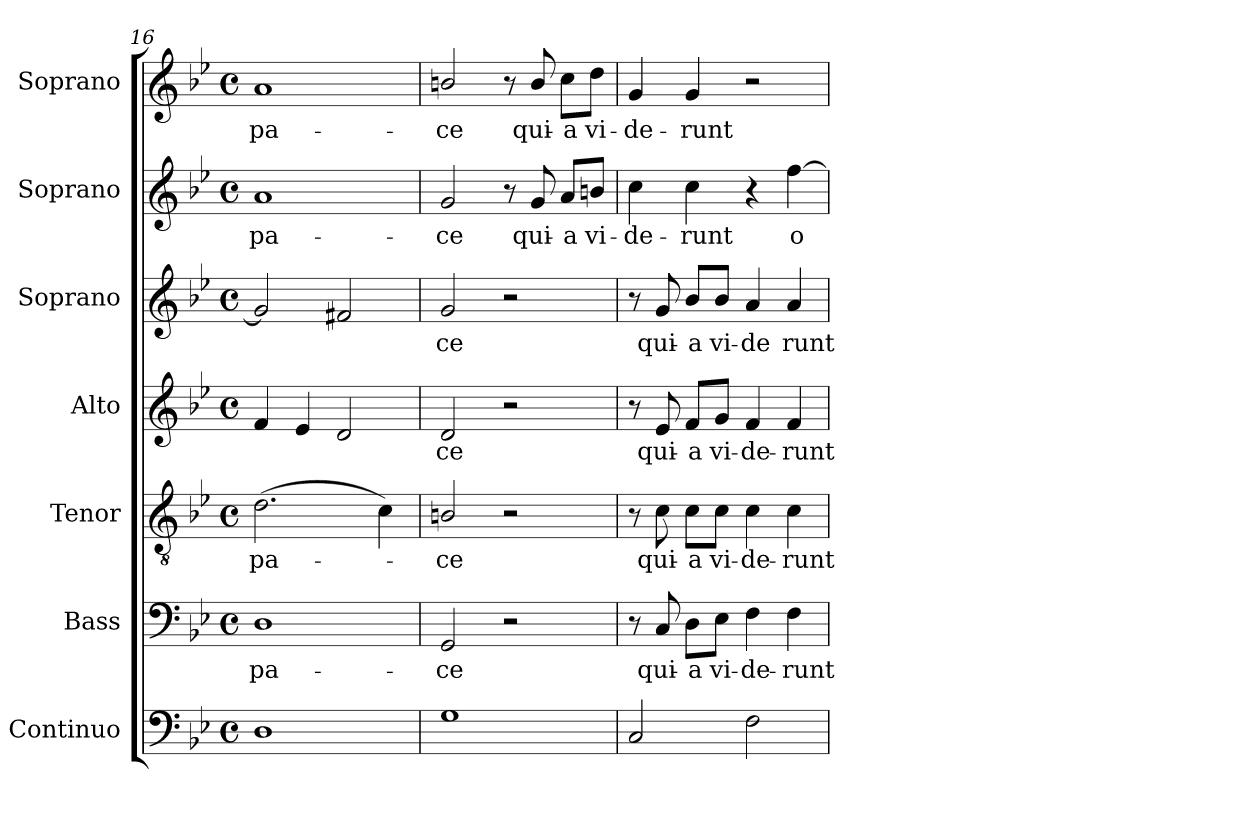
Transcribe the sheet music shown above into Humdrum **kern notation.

**kern	**kern	**text	**kern	**text	**kern	**text	**kern	**text	**kern	**text	**kern	**text
*part7	*part6	*part6	*part5	*part5	*part4	*part4	*part3	*part3	*part2	*part2	*part1	*part1
*staff7	*staff6	*staff6	*staff5	*staff5	*staff4	*staff4	*staff3	*staff3	*staff2	*staff2	*staff1	*staff1
*I"Continuo	*I"Bass	*	*I"Tenor	*	*I"Alto	*	*I"Soprano	*	*I"Soprano	*	*I"Soprano	*
*I'Cont.	*I'B.	*	*I'T.	*	*I'A.	*	*I'S.	*	*I'S.	*	*I'S.	*
*clefF4	*clefF4	*	*clefGv2	*	*clefG2	*	*clefG2	*	*clefG2	*	*clefG2	*
*	*	*	*ITrd7c12	*	*	*	*	*	*	*	*	*
*k[b-e-]	*k[b-e-]	*	*k[b-e-]	*	*k[b-e-]	*	*k[b-e-]	*	*k[b-e-]	*	*k[b-e-]	*
*B-:	*B-:	*	*B-:	*	*B-:	*	*B-:	*	*B-:	*	*B-:	*
*M4/4	*M4/4	*	*M4/4	*	*M4/4	*	*M4/4	*	*M4/4	*	*M4/4	*
*met(c)	*met(c)	*	*met(c)	*	*met(c)	*	*met(c)	*	*met(c)	*	*met(c)	*
=16	=16	=16	=16	=16	=16	=16	=16	=16	=16	=16	=16	=16
!	!	!LO:LY:b:color=#000000	!	!	!	!	!	!	!	!	!	!
!	!	!	!	!LO:LY:b:color=#000000	!	!	!	!	!	!	!	!
!	!	!	!	!	!	!	!	!	!	!LO:LY:b:color=#000000	!	!
!	!	!	!	!	!	!	!	!	!	!	!	!LO:LY:b:color=#000000
1Di	1Di	pa-	(2.Di\	pa-	4fi/	.	2gi/]	.	1ai	pa-	1ai	pa-
.	.	.	.	.	4e-i/	.	.	.	.	.	.	.
.	.	.	.	.	2di/	.	2f#Xi/	.	.	.	.	.
.	.	.	4Ci\)	.	.	.	.	.	.	.	.	.
=17	=17	=17	=17	=17	=17	=17	=17	=17	=17	=17	=17	=17
!	!	!LO:LY:b:color=#000000	!	!	!	!	!	!	!	!	!	!
!	!	!	!	!LO:LY:b:color=#000000	!	!	!	!	!	!	!	!
!	!	!	!	!	!	!LO:LY:b:color=#000000	!	!	!	!	!	!
!	!	!	!	!	!	!	!	!LO:LY:b:color=#000000	!	!	!	!
!	!	!	!	!	!	!	!	!	!	!LO:LY:b:color=#000000	!	!
!	!	!	!	!	!	!	!	!	!	!	!	!LO:LY:b:color=#000000
1Gi	2GGi/	-ce	2BBni/	-ce	2di/	-ce	2gi/	-ce	2gi/	-ce	2bni/	-ce
.	2r	.	2r	.	2r	.	2r	.	8r	.	8r	.
!	!	!	!	!	!	!	!	!	!	!LO:LY:b:color=#000000	!	!
!	!	!	!	!	!	!	!	!	!	!	!	!LO:LY:b:color=#000000
.	.	.	.	.	.	.	.	.	8gi/	qui-	8bi/	qui-
!	!	!	!	!	!	!	!	!	!	!LO:LY:b:color=#000000	!	!
!	!	!	!	!	!	!	!	!	!	!	!	!LO:LY:b:color=#000000
.	.	.	.	.	.	.	.	.	8ai/L	-a	8cci\L	-a
!	!	!	!	!	!	!	!	!	!	!LO:LY:b:color=#000000	!	!
!	!	!	!	!	!	!	!	!	!	!	!	!LO:LY:b:color=#000000
.	.	.	.	.	.	.	.	.	8bni/J	vi-	8ddi\J	vi-
!!LO:LB:g=z
=18	=18	=18	=18	=18	=18	=18	=18	=18	=18	=18	=18	=18
!	!	!	!	!	!	!	!	!	!	!LO:LY:b:color=#000000	!	!
!	!	!	!	!	!	!	!	!	!	!	!	!LO:LY:b:color=#000000
2Ci/	8r	.	8r	.	8r	.	8r	.	4cci\	-de-	4gi/	-de-
!	!	!LO:LY:b:color=#000000	!	!	!	!	!	!	!	!	!	!
!	!	!	!	!LO:LY:b:color=#000000	!	!	!	!	!	!	!	!
!	!	!	!	!	!	!LO:LY:b:color=#000000	!	!	!	!	!	!
!	!	!	!	!	!	!	!	!LO:LY:b:color=#000000	!	!	!	!
.	8Ci/	qui-	8Ci\	qui-	8e-i/	qui-	8gi/	qui-	.	.	.	.
!	!	!LO:LY:b:color=#000000	!	!	!	!	!	!	!	!	!	!
!	!	!	!	!LO:LY:b:color=#000000	!	!	!	!	!	!	!	!
!	!	!	!	!	!	!LO:LY:b:color=#000000	!	!	!	!	!	!
!	!	!	!	!	!	!	!	!LO:LY:b:color=#000000	!	!	!	!
!	!	!	!	!	!	!	!	!	!	!LO:LY:b:color=#000000	!	!
!	!	!	!	!	!	!	!	!	!	!	!	!LO:LY:b:color=#000000
.	8Di\L	-a	8Ci\L	-a	8fi/L	-a	8b-i/L	-a	4cci\	-runt	4gi/	-runt
!	!	!LO:LY:b:color=#000000	!	!	!	!	!	!	!	!	!	!
!	!	!	!	!LO:LY:b:color=#000000	!	!	!	!	!	!	!	!
!	!	!	!	!	!	!LO:LY:b:color=#000000	!	!	!	!	!	!
!	!	!	!	!	!	!	!	!LO:LY:b:color=#000000	!	!	!	!
.	8E-i\J	vi-	8Ci\J	vi-	8gi/J	vi-	8b-i/J	vi-	.	.	.	.
!	!	!LO:LY:b:color=#000000	!	!	!	!	!	!	!	!	!	!
!	!	!	!	!LO:LY:b:color=#000000	!	!	!	!	!	!	!	!
!	!	!	!	!	!	!LO:LY:b:color=#000000	!	!	!	!	!	!
!	!	!	!	!	!	!	!	!LO:LY:b:color=#000000	!	!	!	!
2Fi\	4Fi\	-de-	4Ci\	-de-	4fi/	-de-	4ai/	-de	4r	.	2r	.
!	!	!LO:LY:b:color=#000000	!	!	!	!	!	!	!	!	!	!
!	!	!	!	!LO:LY:b:color=#000000	!	!	!	!	!	!	!	!
!	!	!	!	!	!	!LO:LY:b:color=#000000	!	!	!	!	!	!
!	!	!	!	!	!	!	!	!LO:LY:b:color=#000000	!	!	!	!
!	!	!	!	!	!	!	!	!	!	!LO:LY:b:color=#000000	!	!
.	4Fi\	-runt	4Ci\	-runt	4fi/	-runt	4ai/	runt	[4ffi\	o-	.	.
=	=	=	=	=	=	=	=	=	=	=	=	=
*-	*-	*-	*-	*-	*-	*-	*-	*-	*-	*-	*-	*-
